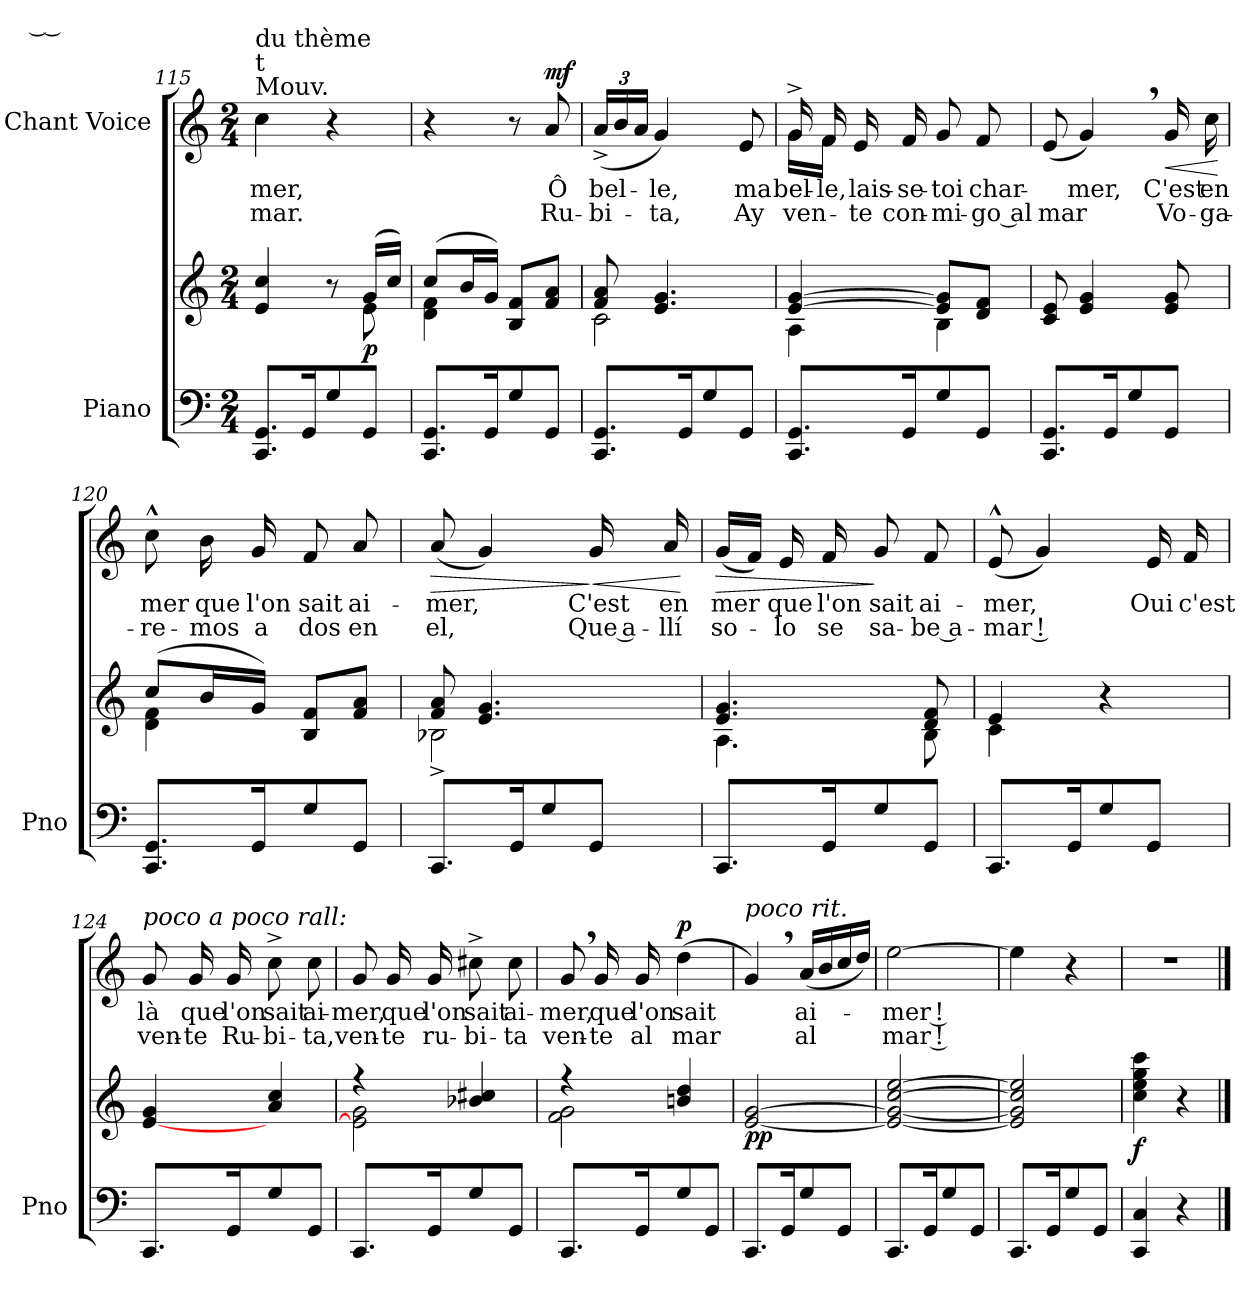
**kern	**kern	**dynam	**kern	**text	**text	**dynam
*part2	*part2	*part2	*part1	*part1	*part1	*part1
*staff3	*staff2	*staff2/3	*staff1	*staff1	*staff1	*staff1
*I"Piano	*	*	*I"Chant Voice	*	*	*
*I'Pno	*	*	*	*	*	*
*clefF4	*clefG2	*	*clefG2	*	*	*
*k[]	*k[]	*	*k[]	*	*	*
*M2/4	*M2/4	*	*M2/4	*	*	*
*MM52	*MM52	*	*MM52	*	*	*
=115	=115	=115	=115	=115	=115	=115
*	*^	*	*	*	*	*
!	!	!	!	!LO:TX:a:t=Mouv.	!	!	!
!	!	!	!	!LO:TX:a:t=t	!	!	!
!	!	!	!	!LO:TX:a:t=du thème	!	!	!
!	!	!	!	!	!LO:LY:b	!LO:LY:b	!
8.CC/ 8.GG/L	4e/ 4cc/	4.ryy	.	4cc\	-mer,	-mar.	.
16GG/K	.	.	.	.	.	.	.
8G/	8r	.	.	4r	.	.	.
!	!	!	!LO:DY:b	!	!	!	!
8GG/J	(>16g/LL	8e\	p	.	.	.	.
.	16cc/JJ)	.	.	.	.	.	.
=116	=116	=116	=116	=116	=116	=116	=116
8.CC/ 8.GG/L	(>8cc/L	4d\ 4f\	.	4r	.	.	.
.	16b/L	.	.	.	.	.	.
16GG/K	16g/JJ)	.	.	.	.	.	.
8G/	8B/ 8f/L	4ryy	.	8r	.	.	.
!	!	!	!	!	!LO:LY:b	!LO:LY:b	!LO:DY:a
8GG/J	8f/ 8a/J	.	.	8a/	Ô	Ru-	mf
=117	=117	=117	=117	=117	=117	=117	=117
*	*	*	*	*Xbrackettup	*	*	*
!	!	!	!	!	!LO:LY:b	!LO:LY:b	!
8.CC/ 8.GG/L	8f/ 8a/	2c\	.	(<24a^/LL	-bel-	-bi-	.
.	.	.	.	24b/	.	.	.
.	.	.	.	24a/JJ	.	.	.
!	!	!	!	!	!LO:LY:b	!LO:LY:b	!
.	4.e/ 4.g/	.	.	4g/)	-le,	-ta,	.
16GG/K	.	.	.	.	.	.	.
8G/	.	.	.	.	.	.	.
!	!	!	!	!	!LO:LY:b	!LO:LY:b	!
8GG/J	.	.	.	8e/	ma	Ay	.
=118	=118	=118	=118	=118	=118	=118	=118
!	!	!	!	!	!LO:LY:b	!LO:LY:b	!
*	*	*	*	*^	*	*	*
8.CC/ 8.GG/L	[4e/ [4g/	4A\	.	16g^/	16g\LL	bel-	ven-	.
!	!	!	!	!	!	!LO:LY:b	!	!
.	.	.	.	16f/	16f\JJ	-le,	.	.
!	!	!	!	!	!	!LO:LY:b	!LO:LY:b	!
.	.	.	.	16e/	4.ryy	lais-	-te	.
!	!	!	!	!	!	!LO:LY:b	!LO:LY:b	!
16GG/K	.	.	.	16f/	.	-se-	con-	.
!	!	!	!	!	!	!LO:LY:b	!LO:LY:b	!
8G/	8e/] 8g/]L	4B\	.	8g/	.	-toi	-mi-	.
!	!	!	!	!	!	!LO:LY:b	!LO:LY:b	!
8GG/J	8d/ 8f/J	.	.	8f/	.	char-	-go al	.
*	*v	*v	*	*	*	*	*	*
*	*	*	*v	*v	*	*	*
!!LO:LB:g=z
=119	=119	=119	=119	=119	=119	=119
!	!	!	!	!LO:LY:b	!LO:LY:b	!
8.CC/ 8.GG/L	8c/ 8e/	.	(<8e/	-_ mer,	mar	.
.	4e/ 4g/	.	4g,/)	.	.	.
16GG/K	.	.	.	.	.	.
8G/	.	.	.	.	.	.
*	*	*	*MM50	*	*	*
!	!	!	!	!LO:LY:b	!LO:LY:b	!LO:HP:b
8GG/J	8e/ 8g/	.	16g/	C'est	Vo-	<
!	!	!	!	!LO:LY:b	!LO:LY:b	!
.	.	.	16cc\	en	-ga-	.
.	.	.	.	.	.	[
=120	=120	=120	=120	=120	=120	=120
*	*^	*	*	*	*	*
!	!	!	!	!	!LO:LY:b	!LO:LY:b	!
8.CC/ 8.GG/L	(>8cc/L	4d\ 4f\	.	8cc^^\	mer	-re-	.
!	!	!	!	!	!LO:LY:b	!LO:LY:b	!
.	16b/L	.	.	16b\	que	-mos	.
!	!	!	!	!	!LO:LY:b	!LO:LY:b	!
16GG/K	16g/JJ)	.	.	16g/	l'on	a	.
!	!	!	!	!	!LO:LY:b	!LO:LY:b	!
8G/	8B/ 8f/L	4ryy	.	8f/	sait	dos	.
!	!	!	!	!	!LO:LY:b	!LO:LY:b	!
8GG/J	8f/ 8a/J	.	.	8a/	ai-	en	.
=121	=121	=121	=121	=121	=121	=121	=121
!	!	!	!	!	!LO:LY:b	!LO:LY:b	!LO:HP:b
8.CC/L	8f/ 8a/	2B-X^\	.	(>8a/	-mer,	el,	>
.	4.e/ 4.g/	.	.	4g/)	.	.	.
16GG/K	.	.	.	.	.	.	.
8G/	.	.	.	.	.	.	.
*	*	*	*	*MM48	*	*	*
!	!	!	!	!	!LO:LY:b	!LO:LY:b	!LO:HP:n=1:b
8GG/J	.	.	.	16g/	C'est	Que a-	] <
!	!	!	!	!	!LO:LY:b	!LO:LY:b	!
.	.	.	.	16a/	en	-llí	.
*	*v	*v	*	*	*	*	*
.	.	.	.	.	.	[
=122	=122	=122	=122	=122	=122	=122
*	*^	*	*	*	*	*
!	!	!	!	!	!LO:LY:b	!LO:LY:b	!LO:HP:b
8.CC/L	4.e/ 4.g/	4.A\	.	(<16g/LL	mer	so-	>
.	.	.	.	16f/JJ)	.	.	.
!	!	!	!	!	!LO:LY:b	!LO:LY:b	!
.	.	.	.	16e/	que	-lo	.
!	!	!	!	!	!LO:LY:b	!LO:LY:b	!
16GG/K	.	.	.	16f/	l'on	se	.
!	!	!	!	!	!LO:LY:b	!LO:LY:b	!
8G/	.	.	.	8g/	sait	sa-	]
!	!	!	!	!	!LO:LY:b	!LO:LY:b	!
8GG/J	8d/ 8f/	8B\	.	8f/	ai-	-be a-	.
=123	=123	=123	=123	=123	=123	=123	=123
!	!	!	!	!	!LO:LY:b	!LO:LY:b	!
8.CC/L	4e/	4c\	.	(<8e^^/	-mer,	-mar !	.
.	.	.	.	4g/)	.	.	.
16GG/K	.	.	.	.	.	.	.
8G/	4r	4ryy	.	.	.	.	.
!	!	!	!	!	!LO:LY:b	!	!
8GG/J	.	.	.	16e/	Oui	.	.
!	!	!	!	!	!LO:LY:b	!	!
.	.	.	.	16f/	c'est	.	.
*	*v	*v	*	*	*	*	*
!!LO:LB:g=z
=124	=124	=124	=124	=124	=124	=124
*	*	*	*MM46	*	*	*
!	!	!	!LO:TX:a:i:t=poco      a      poco      rall&colon;	!	!	!
!	!	!	!	!LO:LY:b	!LO:LY:b	!
8.CC/L	[4e/ 4g/	.	8g/	là	ven-	.
!	!	!	!	!LO:LY:b	!LO:LY:b	!
.	.	.	16g/	que	-te	.
!	!	!	!	!LO:LY:b	!LO:LY:b	!
16GG/K	.	.	16g/	l'on	Ru-	.
!	!	!	!	!LO:LY:b	!LO:LY:b	!
8G/	4a/ 4cc/	.	8cc^\	sait	-bi-	.
!	!	!	!	!LO:LY:b	!LO:LY:b	!
8GG/J	.	.	8cc\	ai-	-ta,	.
=125	=125	=125	=125	=125	=125	=125
*	*	*	*MM44	*	*	*
*	*^	*	*	*	*	*
!	!	!	!	!	!LO:LY:b	!LO:LY:b	!
8.CC/L	4r	2e\] 2g\	.	8g/	-mer,	ven-	.
!	!	!	!	!	!LO:LY:b	!LO:LY:b	!
.	.	.	.	16g/	que	-te	.
!	!	!	!	!	!LO:LY:b	!LO:LY:b	!
16GG/K	.	.	.	16g/	l'on	ru-	.
!	!	!	!	!	!LO:LY:b	!LO:LY:b	!
8G/	4b-X/ 4cc#X/	.	.	8cc#X^\	sait	-bi-	.
!	!	!	!	!	!LO:LY:b	!LO:LY:b	!
8GG/J	.	.	.	8cc#\	ai-	-ta	.
=126	=126	=126	=126	=126	=126	=126	=126
*	*	*	*	*MM42	*	*	*
!	!	!	!	!	!LO:LY:b	!LO:LY:b	!
8.CC/L	4r	2f\ 2g\	.	8g,/	-mer,	ven-	.
!	!	!	!	!	!LO:LY:b	!LO:LY:b	!
.	.	.	.	16g/	que	-te	.
!	!	!	!	!	!LO:LY:b	!LO:LY:b	!
16GG/K	.	.	.	16g/	l'on	al	.
!	!	!	!	!	!LO:LY:b	!LO:LY:b	!LO:DY:a
8G/	4bn/ 4dd/	.	.	(>4dd\	sait	-mar	p
8GG/J	.	.	.	.	.	.	.
*	*v	*v	*	*	*	*	*
=127	=127	=127	=127	=127	=127	=127
*	*	*	*MM40	*	*	*
!	!	!	!LO:TX:a:i:t=poco    rit.	!	!	!
!	!	!LO:DY:b	!	!	!	!
8.CC/L	[2e/ [2g/	pp	4g,/)	.	.	.
16GG/K	.	.	.	.	.	.
!	!	!	!	!LO:LY:b	!LO:LY:b	!
8G/	.	.	(<16a/LL	ai-	al	.
.	.	.	16b/	.	.	.
8GG/J	.	.	16cc/	.	.	.
.	.	.	16dd/JJ)	.	.	.
=128	=128	=128	=128	=128	=128	=128
!	!	!	!	!LO:LY:b	!LO:LY:b	!
8.CC/L	2e/_ 2g/_ [2cc/ [2ee/	.	[2ee\	-mer !	mar !	.
16GG/K	.	.	.	.	.	.
8G/	.	.	.	.	.	.
8GG/J	.	.	.	.	.	.
=129	=129	=129	=129	=129	=129	=129
8.CC/L	2e/] 2g/] 2cc/] 2ee/]	.	4ee\]	.	.	.
16GG/K	.	.	.	.	.	.
8G/	.	.	4r	.	.	.
8GG/J	.	.	.	.	.	.
=130	=130	=130	=130	=130	=130	=130
!	!	!LO:DY:b	!	!	!	!
4CC/ 4C/	4cc\ 4ee\ 4gg\ 4ccc\	f	2r	.	.	.
4r	4r	.	.	.	.	.
==	==	==	==	==	==	==
*-	*-	*-	*-	*-	*-	*-
